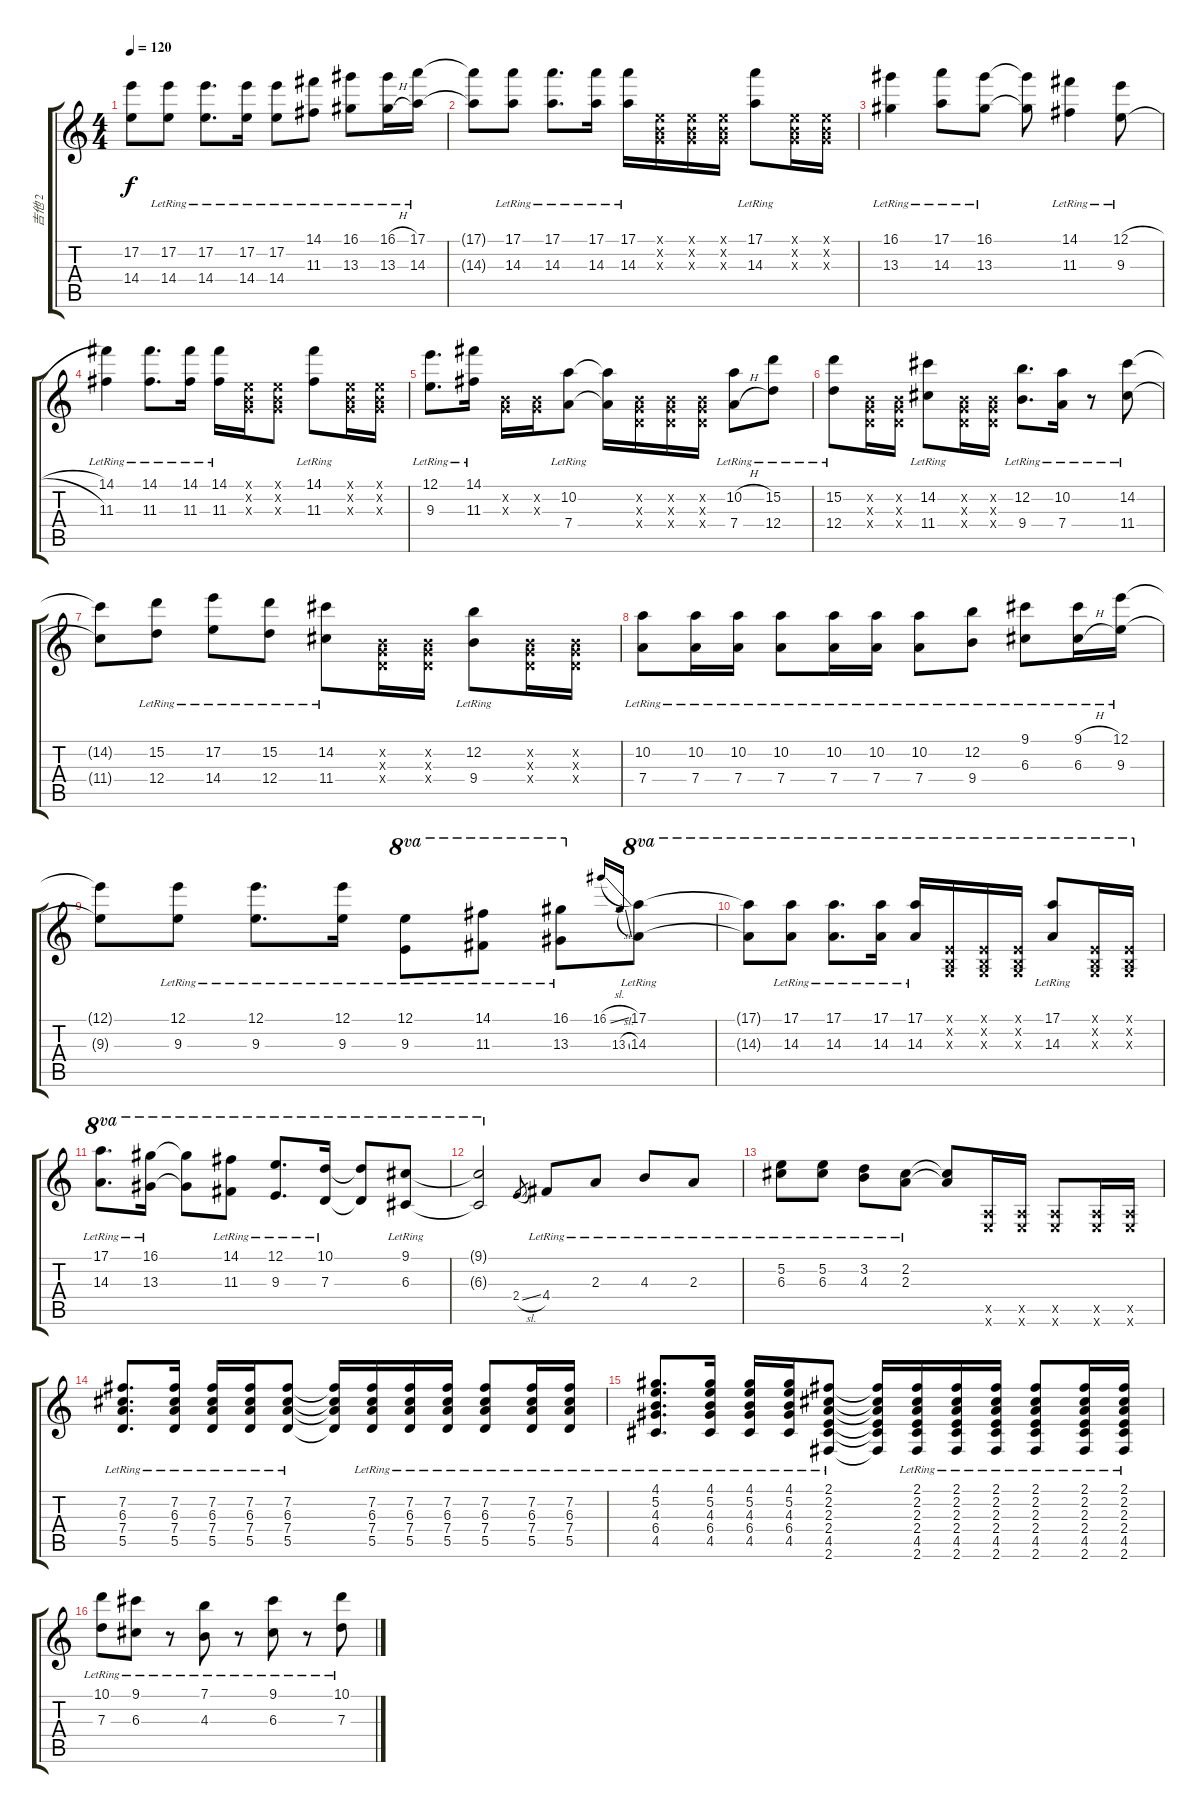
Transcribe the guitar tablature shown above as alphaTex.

\track ("吉他 2" "吉他 2") {instrument acousticguitarsteel}
\staff {score tabs}
\tuning (E4 B3 G3 D3 A2 E2) {hide}
\ts (4 4)
\tempo 120
\clef g2
\ks c
(17.2{t} 14.4{t}).8{dy f} (17.2{lr} 14.4{lr}).8 (17.2{lr} 14.4{lr}).8{d} (17.2{lr} 14.4{lr}).16 (17.2{lr} 14.4{lr}).8 (14.1{lr} 11.3{lr}).8 (16.1{lr} 13.3{lr}).8 (16.1{h lr} 13.3{h lr}).16 (17.1{lr} 14.3{lr}).16 |
(17.1{t} 14.3{t}).8 (17.1{lr} 14.3{lr}).8 (17.1{lr} 14.3{lr}).8{d} (17.1{lr} 14.3{lr}).16 (17.1{lr} 14.3{lr}).16 (0.1{x} 0.2{x} 0.3{x}).16 (0.1{x} 0.2{x} 0.3{x}).16 (0.1{x} 0.2{x} 0.3{x}).16 (17.1{lr} 14.3{lr}).8 (0.1{x} 0.2{x} 0.3{x}).16 (0.1{x} 0.2{x} 0.3{x}).16 |
(16.1{lr} 13.3{lr}).4 (17.1{lr} 14.3{lr}).8 (16.1{lr} 13.3{lr}).8 (16.1{t} 13.3{t}).8 (14.1{lr} 11.3{lr}).4 (12.1{h lr} 9.3{h lr}).8 |
(14.1{lr} 11.3{lr}).4 (14.1{lr} 11.3{lr}).8{d} (14.1{lr} 11.3{lr}).16 (14.1{lr} 11.3{lr}).16 (0.1{x} 0.2{x} 0.3{x}).16 (0.1{x} 0.2{x} 0.3{x}).8 (14.1{lr} 11.3{lr}).8 (0.1{x} 0.2{x} 0.3{x}).16 (0.1{x} 0.2{x} 0.3{x}).16 |
(12.1{lr} 9.3{lr}).8{d} (14.1{lr} 11.3{lr}).16 (0.2{x} 0.3{x}).16 (0.2{x} 0.3{x}).16 (10.2{lr} 7.4{lr}).8 (10.2{t} 7.4{t}).16 (0.2{x} 0.3{x} 0.4{x}).16 (0.2{x} 0.3{x} 0.4{x}).16 (0.2{x} 0.3{x} 0.4{x}).16 (10.2{h lr} 7.4{h lr}).8 (15.2{lr} 12.4{lr}).8 |
(15.2{lr} 12.4{lr}).8 (0.2{x} 0.3{x} 0.4{x}).16 (0.2{x} 0.3{x} 0.4{x}).16 (14.2{lr} 11.4{lr}).8 (0.2{x} 0.3{x} 0.4{x}).16 (0.2{x} 0.3{x} 0.4{x}).16 (12.2{lr} 9.4{lr}).8{d} (10.2{lr} 7.4{lr}).16 r.8 (14.2{lr} 11.4{lr}).8 |
(14.2{t} 11.4{t}).8 (15.2{lr} 12.4{lr}).8 (17.2{lr} 14.4{lr}).8 (15.2{lr} 12.4{lr}).8 (14.2{lr} 11.4{lr}).8 (0.2{x} 0.3{x} 0.4{x}).16 (0.2{x} 0.3{x} 0.4{x}).16 (12.2{lr} 9.4{lr}).8 (0.2{x} 0.3{x} 0.4{x}).16 (0.2{x} 0.3{x} 0.4{x}).16 |
(10.2{lr} 7.4{lr}).8 (10.2{lr} 7.4{lr}).16 (10.2{lr} 7.4{lr}).16 (10.2{lr} 7.4{lr}).8 (10.2{lr} 7.4{lr}).16 (10.2{lr} 7.4{lr}).16 (10.2{lr} 7.4{lr}).8 (12.2{lr} 9.4{lr}).8 (9.1{lr} 6.3{lr}).8 (9.1{h lr} 6.3{h lr}).16 (12.1{lr} 9.3{lr}).16 |
(12.1{t} 9.3{t}).8 (12.1{lr} 9.3{lr}).8 (12.1{lr} 9.3{lr}).8{d} (12.1{lr} 9.3{lr}).16 (12.1{lr} 9.3{lr}).8{ot 8va} (14.1{lr} 11.3{lr}).8{ot 8va} (16.1{lr} 13.3{lr}).8{ot 8va} 16.1{sl}.16{gr onbeat} 13.3{sl}.16{gr onbeat} (17.1{lr} 14.3{lr}).8{ot 8va} |
(17.1{t} 14.3{t}).8{ot 8va} (17.1{lr} 14.3{lr}).8{ot 8va} (17.1{lr} 14.3{lr}).8{d ot 8va} (17.1{lr} 14.3{lr}).16{ot 8va} (17.1{lr} 14.3{lr}).16{ot 8va} (0.1{x} 0.2{x} 0.3{x}).16{ot 8va} (0.1{x} 0.2{x} 0.3{x}).16{ot 8va} (0.1{x} 0.2{x} 0.3{x}).16{ot 8va} (17.1{lr} 14.3{lr}).8{ot 8va} (0.1{x} 0.2{x} 0.3{x}).16{ot 8va} (0.1{x} 0.2{x} 0.3{x}).16{ot 8va} |
(17.1{lr} 14.3{lr}).8{d ot 8va} (16.1{lr} 13.3{lr}).16{ot 8va} (16.1{t} 13.3{t}).8{ot 8va} (14.1{lr} 11.3{lr}).8{ot 8va} (12.1{lr} 9.3{lr}).8{d ot 8va} (10.1{lr} 7.3{lr}).16{ot 8va} (10.1{t} 7.3{t}).8{ot 8va} (9.1{lr} 6.3{lr}).8{ot 8va} |
(9.1{t} 6.3{t}).2{ot 8va} 2.4{sl}.8{gr} 4.4{lr}.8 2.3{lr}.8 4.3{lr}.8 2.3{lr}.8 |
(5.2{lr} 6.3{lr}).8 (5.2{lr} 6.3{lr}).8 (3.2{lr} 4.3{lr}).8 (2.2{lr} 2.3{lr}).8 (2.2{t} 2.3{t}).8 (0.5{x} 0.6{x}).16 (0.5{x} 0.6{x}).16 (0.5{x} 0.6{x}).8 (0.5{x} 0.6{x}).16 (0.5{x} 0.6{x}).16 |
(7.2{lr} 6.3{lr} 7.4{lr} 5.5{lr}).8{d} (7.2{lr} 6.3{lr} 7.4{lr} 5.5{lr}).16 (7.2{lr} 6.3{lr} 7.4{lr} 5.5{lr}).16 (7.2{lr} 6.3{lr} 7.4{lr} 5.5{lr}).16 (7.2{lr} 6.3{lr} 7.4{lr} 5.5{lr}).8 (7.2{t} 6.3{t} 7.4{t} 5.5{t}).16 (7.2{lr} 6.3{lr} 7.4{lr} 5.5{lr}).16 (7.2{lr} 6.3{lr} 7.4{lr} 5.5{lr}).16 (7.2{lr} 6.3{lr} 7.4{lr} 5.5{lr}).16 (7.2{lr} 6.3{lr} 7.4{lr} 5.5{lr}).8 (7.2{lr} 6.3{lr} 7.4{lr} 5.5{lr}).16 (7.2{lr} 6.3{lr} 7.4{lr} 5.5{lr}).16 |
(4.1{lr} 5.2{lr} 4.3{lr} 6.4{lr} 4.5{lr}).8{d} (4.1{lr} 5.2{lr} 4.3{lr} 6.4{lr} 4.5{lr}).16 (4.1{lr} 5.2{lr} 4.3{lr} 6.4{lr} 4.5{lr}).16 (4.1{lr} 5.2{lr} 4.3{lr} 6.4{lr} 4.5{lr}).16 (2.1{lr} 2.2{lr} 2.3{lr} 2.4{lr} 4.5{lr} 2.6{lr}).8 (2.1{t} 2.2{t} 2.3{t} 2.4{t} 4.5{t} 2.6{t}).16 (2.1{lr} 2.2{lr} 2.3{lr} 2.4{lr} 4.5{lr} 2.6{lr}).16 (2.1{lr} 2.2{lr} 2.3{lr} 2.4{lr} 4.5{lr} 2.6{lr}).16 (2.1{lr} 2.2{lr} 2.3{lr} 2.4{lr} 4.5{lr} 2.6{lr}).16 (2.1{lr} 2.2{lr} 2.3{lr} 2.4{lr} 4.5{lr} 2.6{lr}).8 (2.1{lr} 2.2{lr} 2.3{lr} 2.4{lr} 4.5{lr} 2.6{lr}).16 (2.1{lr} 2.2{lr} 2.3{lr} 2.4{lr} 4.5{lr} 2.6{lr}).16 |
(10.1{lr} 7.3{lr}).8 (9.1{lr} 6.3{lr}).8 r.8 (7.1{lr} 4.3{lr}).8 r.8 (9.1{lr} 6.3{lr}).8 r.8 (10.1{lr} 7.3{lr}).8
